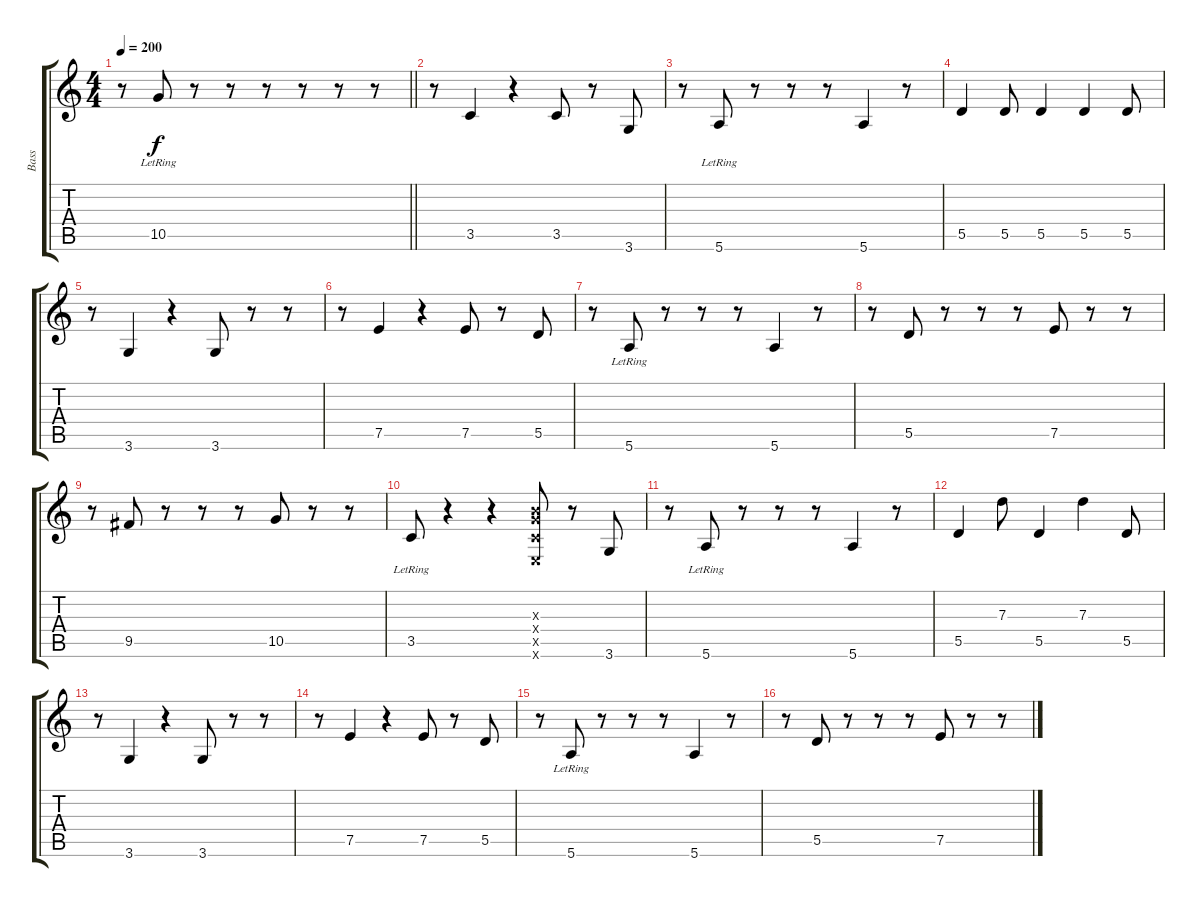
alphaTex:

\track ("Bass" "Bass") {instrument electricbassfinger}
\staff {score tabs}
\tuning (E4 B3 G3 D3 A2 E2) {hide}
\ts (4 4)
\tempo 200
\clef g2
\barLineRight lightlight
\ks c
r.8{dy f} 10.5{lr}.8 r.8 r.8 r.8 r.8 r.8 r.8 |
r.8 3.5.4 r.4 3.5.8 r.8 3.6.8 |
r.8 5.6{lr}.8 r.8 r.8 r.8 5.6.4 r.8 |
5.5.4 5.5.8 5.5.4 5.5.4 5.5.8 |
r.8 3.6.4 r.4 3.6.8 r.8 r.8 |
r.8 7.5.4 r.4 7.5.8 r.8 5.5.8 |
r.8 5.6{lr}.8 r.8 r.8 r.8 5.6.4 r.8 |
r.8 5.5.8 r.8 r.8 r.8 7.5.8 r.8 r.8 |
r.8 9.5.8 r.8 r.8 r.8 10.5.8 r.8 r.8 |
3.5{lr}.8 r.4 r.4 (4.3{x} 5.4{x} 3.5{x} 0.6{x}).8 r.8 3.6.8 |
r.8 5.6{lr}.8 r.8 r.8 r.8 5.6.4 r.8 |
5.5.4 7.3.8 5.5.4 7.3.4 5.5.8 |
r.8 3.6.4 r.4 3.6.8 r.8 r.8 |
r.8 7.5.4 r.4 7.5.8 r.8 5.5.8 |
r.8 5.6{lr}.8 r.8 r.8 r.8 5.6.4 r.8 |
r.8 5.5.8 r.8 r.8 r.8 7.5.8 r.8 r.8
